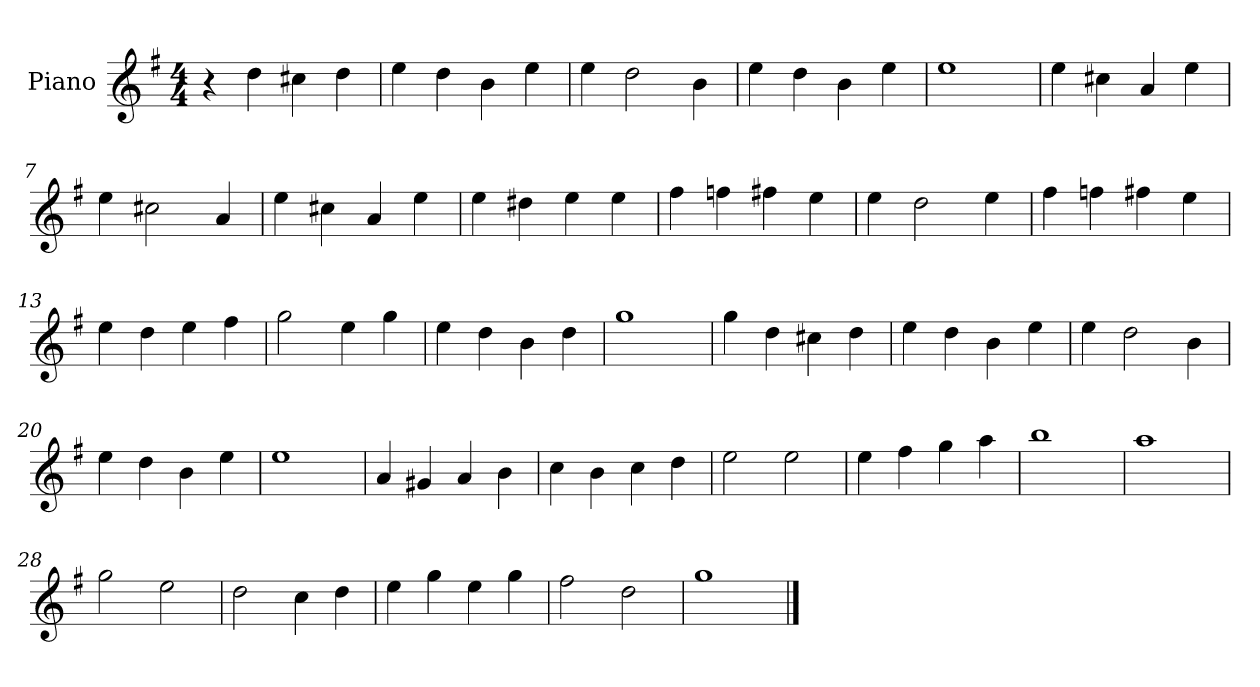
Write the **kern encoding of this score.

**kern
*part1
*staff1
*I"Piano
*I'Pno
*clefG2
*k[f#]
*M4/4
=1
4r
4dd\
4cc#X\
4dd\
=2
4ee\
4dd\
4b\
4ee\
=3
4ee\
2dd\
4b\
=4
4ee\
4dd\
4b\
4ee\
=5
1ee
=6
4ee\
4cc#X\
4a/
4ee\
=7
4ee\
2cc#X\
4a/
=8
4ee\
4cc#X\
4a/
4ee\
=9
4ee\
4dd#X\
4ee\
4ee\
=10
4ff#\
4ffn\
4ff#X\
4ee\
=11
4ee\
2dd\
4ee\
=12
4ff#\
4ffn\
4ff#X\
4ee\
=13
4ee\
4dd\
4ee\
4ff#\
=14
2gg\
4ee\
4gg\
=15
4ee\
4dd\
4b\
4dd\
=16
1gg
=17
4gg\
4dd\
4cc#X\
4dd\
=18
4ee\
4dd\
4b\
4ee\
=19
4ee\
2dd\
4b\
=20
4ee\
4dd\
4b\
4ee\
=21
1ee
=22
4a/
4g#X/
4a/
4b\
=23
4cc\
4b\
4cc\
4dd\
=24
2ee\
2ee\
=25
4ee\
4ff#\
4gg\
4aa\
=26
1bb
=27
1aa
=28
2gg\
2ee\
=29
2dd\
4cc\
4dd\
=30
4ee\
4gg\
4ee\
4gg\
=31
2ff#\
2dd\
=32
1gg
==
*-
